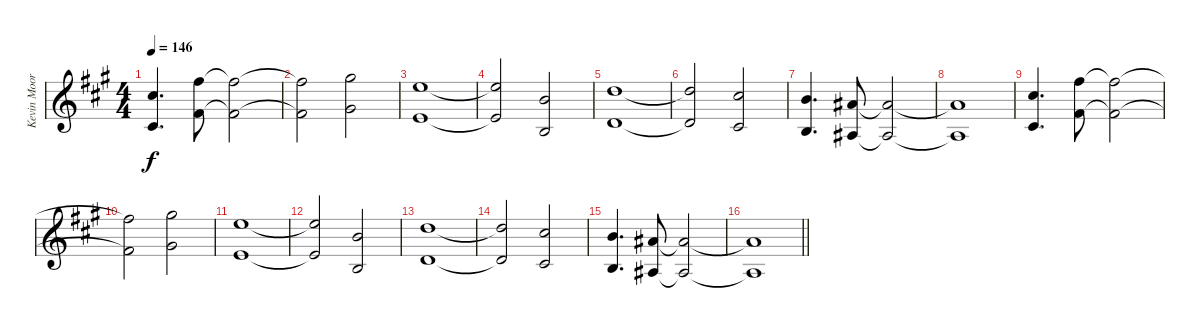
\track ("Kevin Moore Strings/Keys" "Kevin Moor") {instrument stringensemble1}
\staff {score}
\tuning (E4 B3 G3 D3 A2 E2 B1) {hide}
\ts (4 4)
\tempo 146
\clef g2
\ks f#minor
(14.2 11.4).4{d dy f} (14.1 11.3).8 (14.1{t} 11.3{t}).2 |
(14.1{t} 11.3{t}).2 (16.1 13.3).2 |
(12.1 9.3).1 |
(12.1{t} 9.3{t}).2 (7.1 4.3).2 |
(10.1 7.3).1 |
(10.1{t} 7.3{t}).2 (9.1 6.3).2 |
(7.1 4.3).4{d} (6.1 3.3).8 (6.1{t} 3.3{t}).2 |
(6.1{t} 3.3{t}).1 |
(14.2 11.4).4{d} (14.1 11.3).8 (14.1{t} 11.3{t}).2 |
(14.1{t} 11.3{t}).2 (16.1 13.3).2 |
(12.1 9.3).1 |
(12.1{t} 9.3{t}).2 (7.1 4.3).2 |
(10.1 7.3).1 |
(10.1{t} 7.3{t}).2 (9.1 6.3).2 |
(7.1 4.3).4{d} (6.1 3.3).8 (6.1{t} 3.3{t}).2 |
\barLineRight lightlight
(6.1{t} 3.3{t}).1
